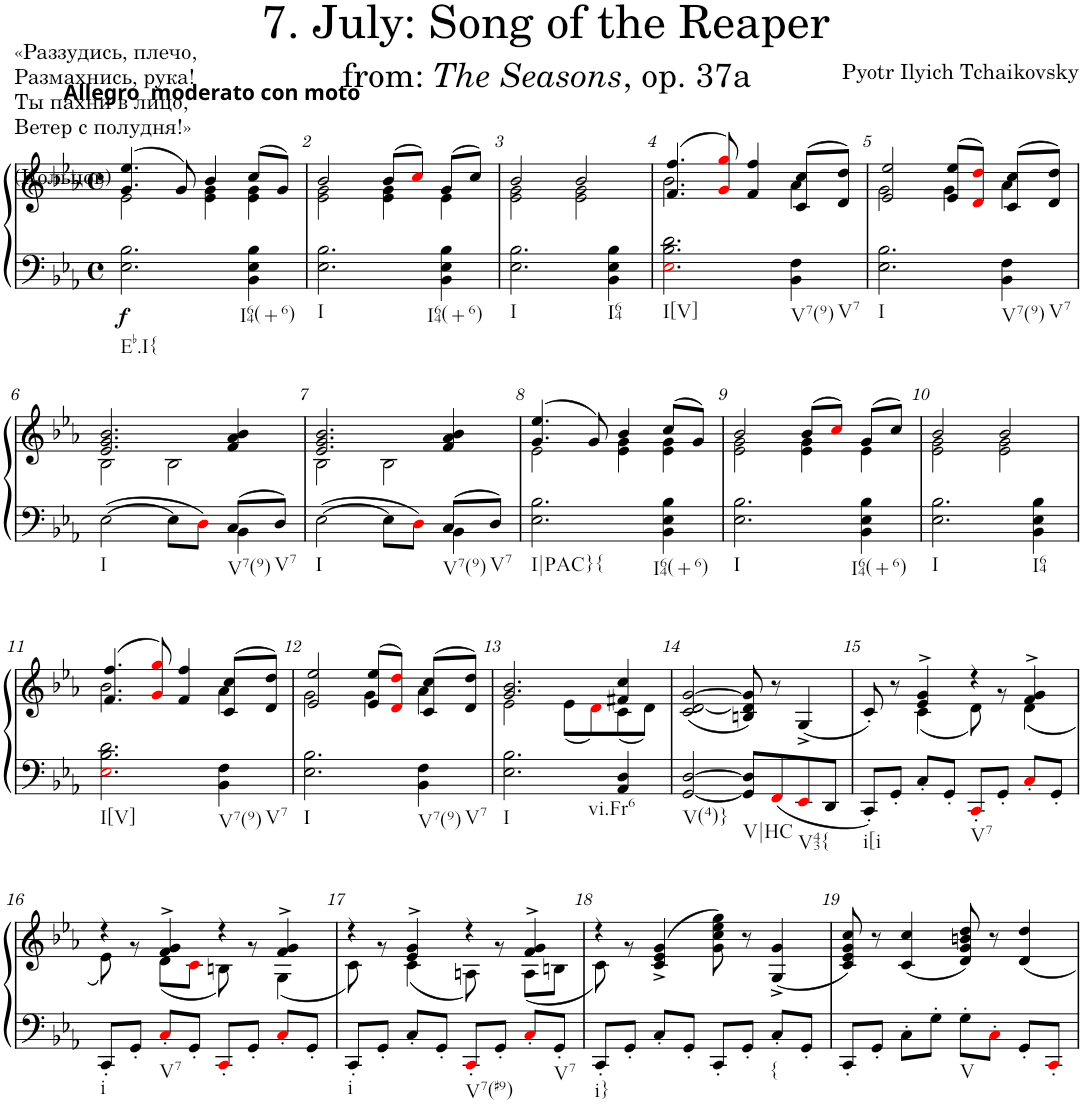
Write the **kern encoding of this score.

**kern	**kern	**dynam
*part1	*part1	*part1
*staff2	*staff1	*staff1/2
*I"Klavier	*	*
*I'Klav.	*	*
*clefF4	*clefG2	*
*k[b-e-a-]	*k[b-e-a-]	*
*E-:	*E-:	*
*M4/4	*M4/4	*
*met(c)	*met(c)	*
=1	=1	=1
*	*^	*
!	!LO:TX:a:B:t=Allegro  moderato con moto	!	!
!LO:TX:b:t=Eb.I{	!	!	!
!	!	!	!LO:DY:b=2
2.E-\ 2.B-\	(4.g/ 4.ee-/	2e-\	f
.	8g/)	.	.
.	4b-/	4e-\ 4g\	.
!LO:TX:b:t=I64(+6)	!	!	!
4BB-\ 4E-\ 4B-\	(8cc/L	4e-\ 4g\	.
.	8g/J)	.	.
=2	=2	=2	=2
!LO:TX:b:t=I	!	!	!
2.E-\ 2.B-\	2b-/	2e-\ 2g\	.
.	(8b-/L	4e-\ 4g\	.
.	8cci/J)	.	.
!LO:TX:b:t=I64(+6)	!	!	!
4BB-\ 4E-\ 4B-\	(8g/L	4e-\	.
.	8cc/J)	.	.
=3	=3	=3	=3
!LO:TX:b:t=I	!	!	!
2.E-\ 2.B-\	2b-/	2e-\ 2g\	.
.	2b-/	2e-\ 2g\	.
!LO:TX:b:t=I64	!	!	!
4BB-\ 4E-\ 4B-\	.	.	.
=4	=4	=4	=4
!LO:TX:b:t=I[V]	!	!	!
2.E-i\ 2.B-\ 2.d\	(4.f/ 4.ff/	2.b-\	.
.	8gi/ 8ggi/)	.	.
.	4f/ 4ff/	.	.
!LO:TX:b:t=V7(9)	!	!	!
!LO:TX:b:t=V7	!	!	!
4BB-\ 4F\	(8c/ 8cc/L	4a-\	.
.	8d/ 8dd/J)	.	.
=5	=5	=5	=5
!LO:TX:b:t=I	!	!	!
2.E-\ 2.B-\	2e-/ 2ee-/	2g\	.
.	(8e-/ 8ee-/L	4g\	.
.	8di/ 8ddi/J)	.	.
!LO:TX:b:t=V7(9)	!	!	!
!LO:TX:b:t=V7	!	!	!
4BB-\ 4F\	(8c/ 8cc/L	4a-\	.
.	8d/ 8dd/J)	.	.
!!LO:LB:g=z	!!
=6	=6	=6	=6
*^	*	*	*
!LO:TX:b:t=I	!	!	!	!
[2E-\	2.ryy	2.e-/ 2.g/ 2.b-/	2B-\	.
8E-\L]	.	.	2B-\	.
8Di\J	.	.	.	.
!LO:TX:b:t=V7(9)	!	!	!	!
8C/L	4BB-\	4f/ 4a-/ 4b-/	.	.
!LO:TX:b:t=V7	!	!	!	!
8D/J	.	.	.	.
=7	=7	=7	=7	=7
!LO:TX:b:t=I	!	!	!	!
[2E-\	2.ryy	2.e-/ 2.g/ 2.b-/	2B-\	.
8E-\L]	.	.	2B-\	.
8Di\J	.	.	.	.
!LO:TX:b:t=V7(9)	!	!	!	!
8C/L	4BB-\	4f/ 4a-/ 4b-/	.	.
!LO:TX:b:t=V7	!	!	!	!
8D/J	.	.	.	.
*v	*v	*	*	*
=8	=8	=8	=8
!LO:TX:b:t=I|PAC}{	!	!	!
2.E-\ 2.B-\	(4.g/ 4.ee-/	2e-\	.
.	8g/)	.	.
.	4b-/	4e-\ 4g\	.
!LO:TX:b:t=I64(+6)	!	!	!
4BB-\ 4E-\ 4B-\	(8cc/L	4e-\ 4g\	.
.	8g/J)	.	.
=9	=9	=9	=9
!LO:TX:b:t=I	!	!	!
2.E-\ 2.B-\	2b-/	2e-\ 2g\	.
.	(8b-/L	4e-\ 4g\	.
.	8cci/J)	.	.
!LO:TX:b:t=I64(+6)	!	!	!
4BB-\ 4E-\ 4B-\	(8g/L	4e-\	.
.	8cc/J)	.	.
=10	=10	=10	=10
!LO:TX:b:t=I	!	!	!
2.E-\ 2.B-\	2b-/	2e-\ 2g\	.
.	2b-/	2e-\ 2g\	.
!LO:TX:b:t=I64	!	!	!
4BB-\ 4E-\ 4B-\	.	.	.
!!LO:LB:g=z	!!
=11	=11	=11	=11
!LO:TX:b:t=I[V]	!	!	!
2.E-i\ 2.B-\ 2.d\	(4.f/ 4.ff/	2.b-\	.
.	8gi/ 8ggi/)	.	.
.	4f/ 4ff/	.	.
!LO:TX:b:t=V7(9)	!	!	!
!LO:TX:b:t=V7	!	!	!
4BB-\ 4F\	(8c/ 8cc/L	4a-\	.
.	8d/ 8dd/J)	.	.
=12	=12	=12	=12
!LO:TX:b:t=I	!	!	!
2.E-\ 2.B-\	2e-/ 2ee-/	2g\	.
.	(8e-/ 8ee-/L	4g\	.
.	8di/ 8ddi/J)	.	.
!LO:TX:b:t=V7(9)	!	!	!
!LO:TX:b:t=V7	!	!	!
4BB-\ 4F\	(8c/ 8cc/L	4a-\	.
.	8d/ 8dd/J)	.	.
=13	=13	=13	=13
!LO:TX:b:t=I	!	!	!
2.E-\ 2.B-\	2.g/ 2.b-/	2e-\	.
.	.	(8e-\L	.
.	.	8di\)	.
!LO:TX:b:t=vi.Fr6	!	!	!
4AA-/ 4D/	4f#X/ 4cc/	(8c\	.
.	.	8d\J)	.
=14	=14	=14	=14
!LO:TX:b:t=V(4)}	!	!	!
*	*v	*v	*
[2GG/ [2D/	(2c/ [2d/ [2g/	.
!LO:TX:b:t=V|HC	!	!
8GG/] 8D/]L	8Bn/ 8d/] 8g/])	.
8FFi/	8r	.
!LO:TX:b:t=V43{	!	!
8EE-i/	(4G^/	.
8DD/J	.	.
=15	=15	=15
*	*^	*
!LO:TX:b:t=i[i	!	!	!
8CC'/L	8c'</)	4ryy	.
8GG'/J	8r	.	.
8C'/L	4e-/^ 4g/^	(4c\	.
8GG'/J	.	.	.
!LO:TX:b:t=V7	!	!	!
8CC'i/L	4r	8d\)	.
8GG'/J	.	8r	.
8C'i/L	4f/^ 4g/^	(4d\	.
8GG'/J	.	.	.
!!LO:LB:g=z	!!
=16	=16	=16	=16
!LO:TX:b:t=i	!	!	!
8CC'/L	4r	8e-\)	.
8GG'/J	.	8r	.
!LO:TX:b:t=V7	!	!	!
8C'i/L	4f/^ 4g/^	(8d\L	.
8GG'/J	.	8ci\J	.
8CC'i/L	4r	8Bn\)	.
8GG'/J	.	8r	.
8C'i/L	4f/^ 4g/^	(4G\	.
8GG'/J	.	.	.
=17	=17	=17	=17
!LO:TX:b:t=i	!	!	!
8CC'/L	4r	8c\)	.
8GG'/J	.	8r	.
8C'/L	4e-/^ 4g/^	(4c\	.
8GG'/J	.	.	.
!LO:TX:b:t=V7(#9)	!	!	!
8CC'i/L	4r	8An\)	.
8GG'/J	.	8r	.
8C'i/L	4f/^ 4g/^	(8A\L	.
!LO:TX:b:t=V7	!	!	!
8GG'/J	.	8Bn\J	.
=18	=18	=18	=18
!LO:TX:b:t=i}	!	!	!
8CC'/L	4r	8c\)	.
8GG'/J	.	8r	.
8C'/L	(4c/^ 4e-/^ 4g/^	4ryy	.
8GG'/J	.	.	.
8CC'/L	8g\ 8cc\ 8ee-\ 8gg\)	2ryy	.
8GG'/J	8r	.	.
!LO:TX:b:t={	!	!	!
8C'/L	(4G/^ 4g/^	.	.
8GG'/J	.	.	.
*	*v	*v	*
=19	=19	=19
8CC'/L	8c/ 8e-/ 8g/ 8cc/)	.
8GG'/J	8r	.
8C'\L	(4c/ 4cc/	.
8G'\J	.	.
!LO:TX:b:t=V	!	!
8G'\L	8d/ 8g/ 8bn/ 8dd/)	.
8C'i\J	8r	.
8GG'/L	4d/ 4dd/	.
8CC'i/J	.	.
=	=	=
*-	*-	*-
